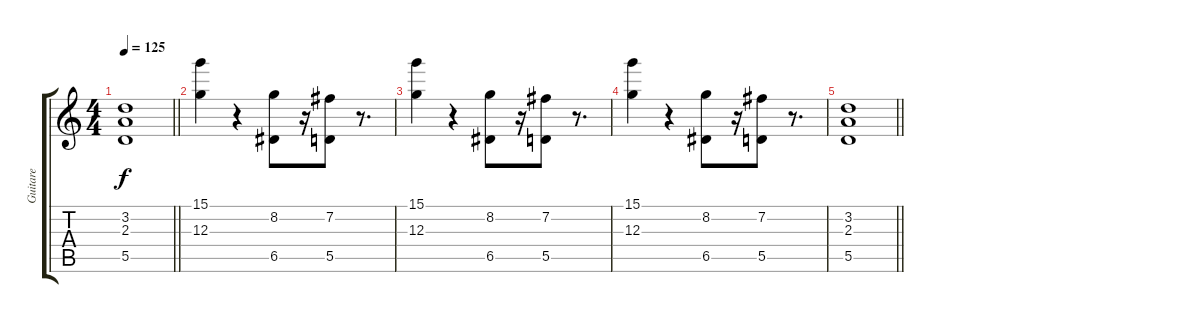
\track ("Guitare" "Guitare") {instrument acousticguitarsteel}
\staff {score tabs}
\tuning (E4 B3 G3 D3 A2 E2) {hide}
\ts (4 4)
\tempo 125
\clef g2
\barLineRight lightlight
\ks c
(3.2 2.3 5.5).1{dy f} |
(15.1 12.3).4 r.4 (8.2 6.5).8 r.16 (7.2 5.5).8 r.8{d} |
(15.1 12.3).4 r.4 (8.2 6.5).8 r.16 (7.2 5.5).8 r.8{d} |
(15.1 12.3).4 r.4 (8.2 6.5).8 r.16 (7.2 5.5).8 r.8{d} |
\barLineRight lightlight
(3.2 2.3 5.5).1
